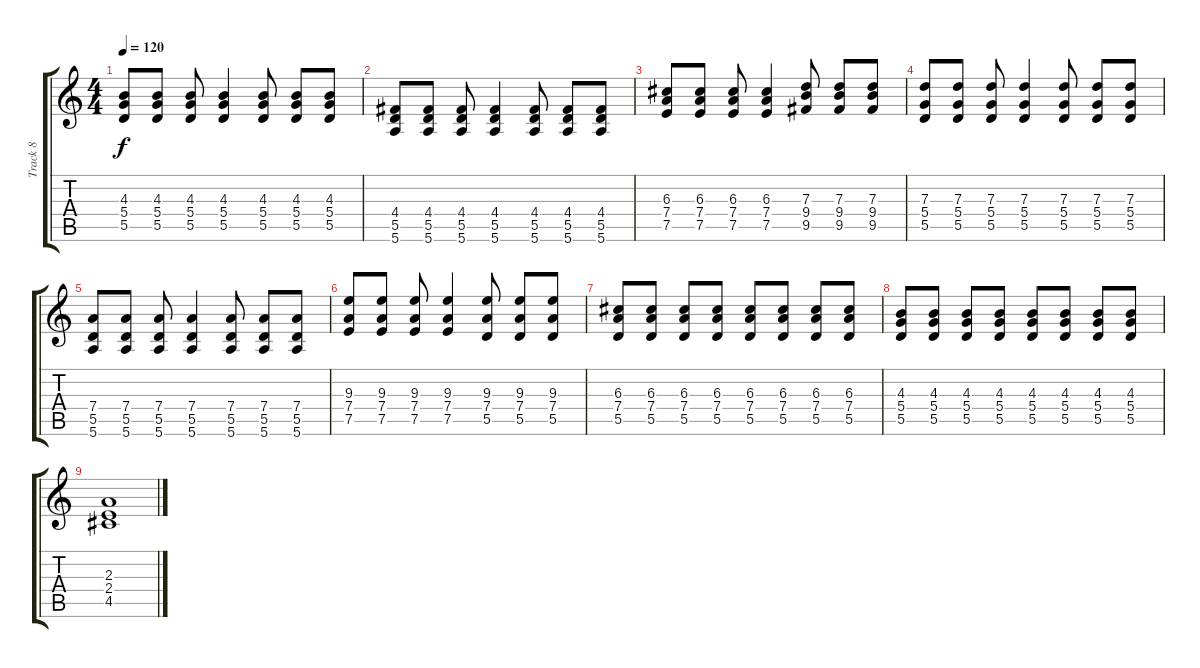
\track ("Track 8" "Track 8") {instrument overdrivenguitar}
\staff {score tabs}
\tuning (E4 B3 G3 D3 A2 E2) {hide}
\ts (4 4)
\tempo 120
\clef g2
\ks c
(4.3 5.4 5.5).8{dy f} (4.3 5.4 5.5).8 (4.3 5.4 5.5).8 (4.3 5.4 5.5).4 (4.3 5.4 5.5).8 (4.3 5.4 5.5).8 (4.3 5.4 5.5).8 |
(4.4 5.5 5.6).8 (4.4 5.5 5.6).8 (4.4 5.5 5.6).8 (4.4 5.5 5.6).4 (4.4 5.5 5.6).8 (4.4 5.5 5.6).8 (4.4 5.5 5.6).8 |
(6.3 7.4 7.5).8 (6.3 7.4 7.5).8 (6.3 7.4 7.5).8 (6.3 7.4 7.5).4 (7.3 9.4 9.5).8 (7.3 9.4 9.5).8 (7.3 9.4 9.5).8 |
(7.3 5.4 5.5).8 (7.3 5.4 5.5).8 (7.3 5.4 5.5).8 (7.3 5.4 5.5).4 (7.3 5.4 5.5).8 (7.3 5.4 5.5).8 (7.3 5.4 5.5).8 |
(7.4 5.5 5.6).8 (7.4 5.5 5.6).8 (7.4 5.5 5.6).8 (7.4 5.5 5.6).4 (7.4 5.5 5.6).8 (7.4 5.5 5.6).8 (7.4 5.5 5.6).8 |
(9.3 7.4 7.5).8 (9.3 7.4 7.5).8 (9.3 7.4 7.5).8 (9.3 7.4 7.5).4 (9.3 7.4 5.5).8 (9.3 7.4 5.5).8 (9.3 7.4 5.5).8 |
(6.3 7.4 5.5).8 (6.3 7.4 5.5).8 (6.3 7.4 5.5).8 (6.3 7.4 5.5).8 (6.3 7.4 5.5).8 (6.3 7.4 5.5).8 (6.3 7.4 5.5).8 (6.3 7.4 5.5).8 |
(4.3 5.4 5.5).8 (4.3 5.4 5.5).8 (4.3 5.4 5.5).8 (4.3 5.4 5.5).8 (4.3 5.4 5.5).8 (4.3 5.4 5.5).8 (4.3 5.4 5.5).8 (4.3 5.4 5.5).8 |
(2.3 2.4 4.5).1
